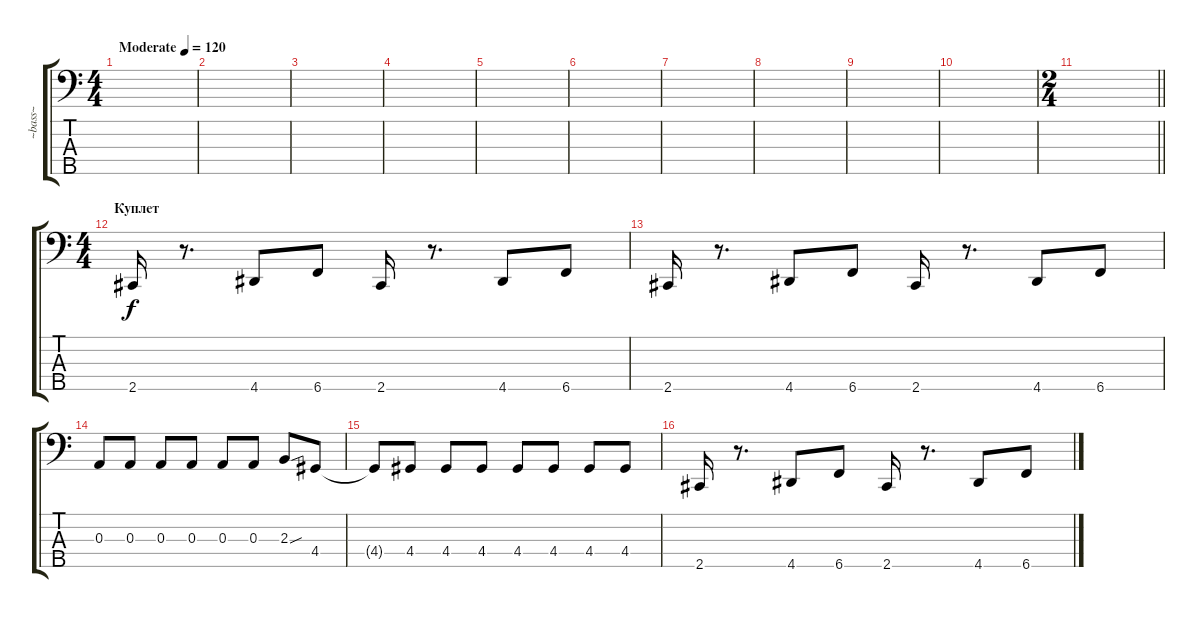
\track ("~bass~" "~bass~") {instrument electricbassfinger}
\staff {score tabs}
\tuning (G2 D2 A1 E1 B0) {hide}
\ts (4 4)
\tempo (120 "Moderate")
\clef f4
\ks c
|
|
|
|
|
|
|
|
|
|
\ts (2 4)
\barLineRight lightlight
|
\ts (4 4)
\section ("" "Куплет")
2.5.16 r.8{d} 4.5.8 6.5.8 2.5.16 r.8{d} 4.5.8 6.5.8 |
2.5.16 r.8{d} 4.5.8 6.5.8 2.5.16 r.8{d} 4.5.8 6.5.8 |
0.3.8 0.3.8 0.3.8 0.3.8 0.3.8 0.3.8 2.3{sou}.8 4.4.8 |
4.4{t}.8 4.4.8 4.4.8 4.4.8 4.4.8 4.4.8 4.4.8 4.4.8 |
2.5.16 r.8{d} 4.5.8 6.5.8 2.5.16 r.8{d} 4.5.8 6.5.8
